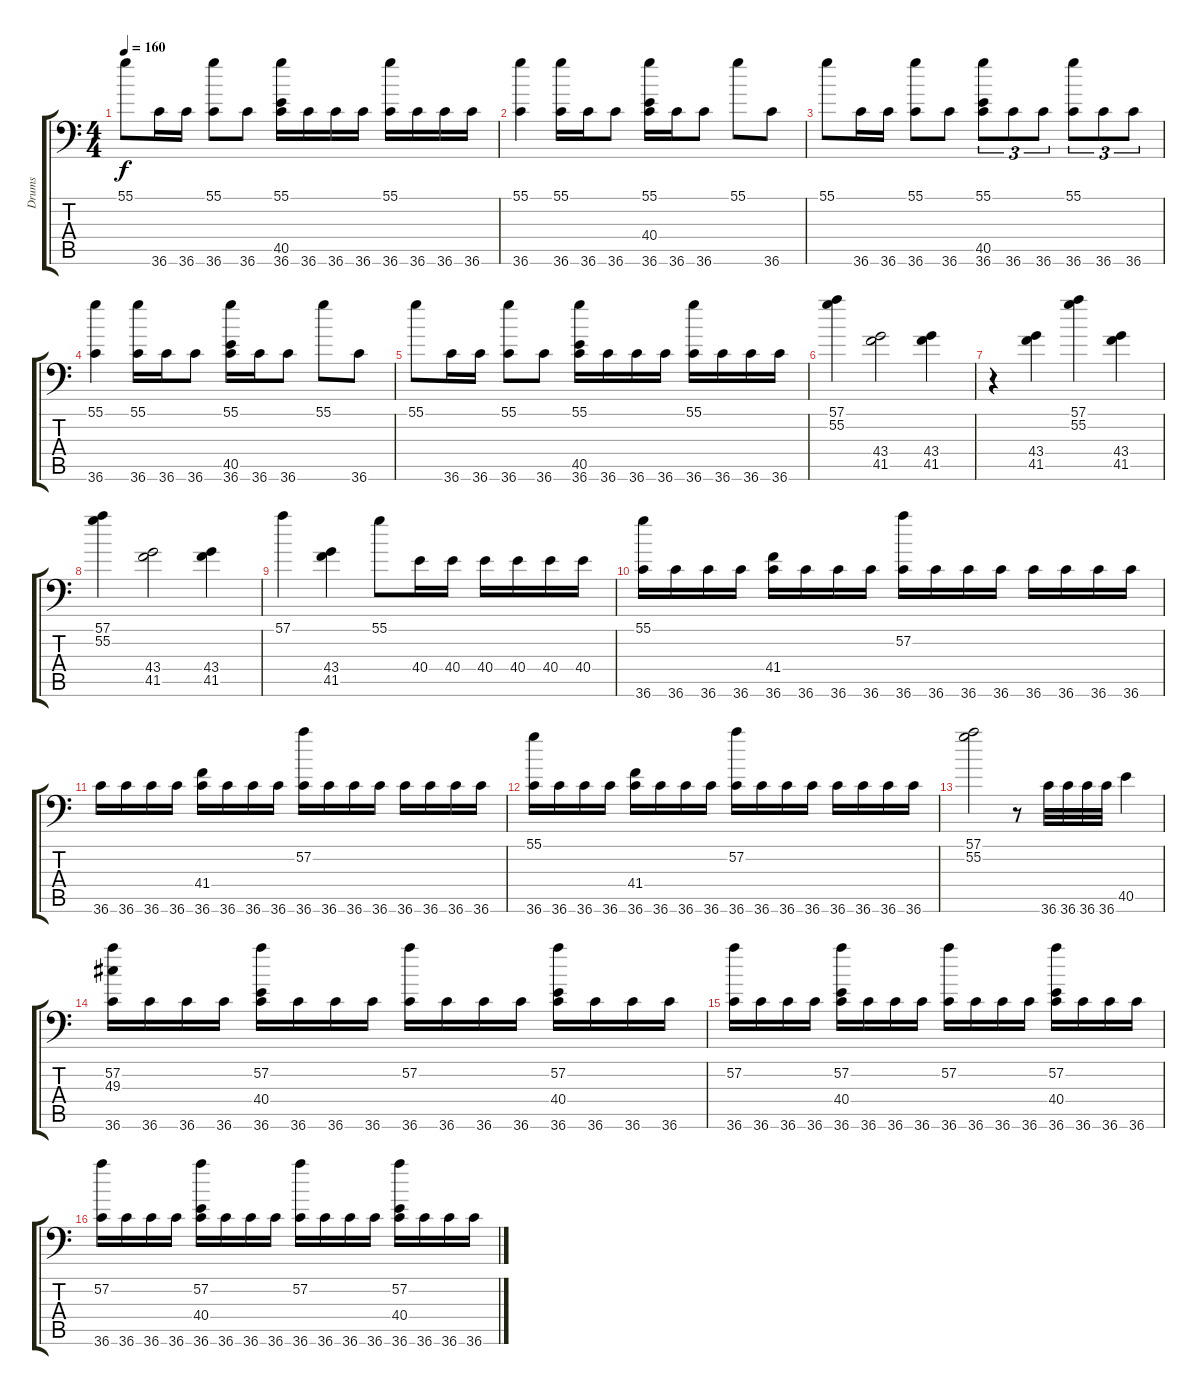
\track ("Drums" "Drums") {instrument acousticgrandpiano}
\staff {score tabs}
\tuning (C-1 C-1 C-1 C-1 C-1 C-1) {hide}
\ts (4 4)
\tempo 160
\clef f4
\ks c
55.1.8{dy f} 36.6.16 36.6.16 (55.1 36.6).8 36.6.8 (55.1 40.5 36.6).16 36.6.16 36.6.16 36.6.16 (55.1 36.6).16 36.6.16 36.6.16 36.6.16 |
(55.1 36.6).4 (55.1 36.6).16 36.6.16 36.6.8 (55.1 40.4 36.6).16 36.6.16 36.6.8 55.1.8 36.6.8 |
55.1.8 36.6.16 36.6.16 (55.1 36.6).8 36.6.8 (55.1 40.5 36.6).8{tu (3 2)} 36.6.8{tu (3 2)} 36.6.8{tu (3 2)} (55.1 36.6).8{tu (3 2)} 36.6.8{tu (3 2)} 36.6.8{tu (3 2)} |
(55.1 36.6).4 (55.1 36.6).16 36.6.16 36.6.8 (55.1 40.5 36.6).16 36.6.16 36.6.8 55.1.8 36.6.8 |
55.1.8 36.6.16 36.6.16 (55.1 36.6).8 36.6.8 (55.1 40.5 36.6).16 36.6.16 36.6.16 36.6.16 (55.1 36.6).16 36.6.16 36.6.16 36.6.16 |
(57.1 55.2).4 (43.4 41.5).2 (43.4 41.5).4 |
r.4 (43.4 41.5).4 (57.1 55.2).4 (43.4 41.5).4 |
(57.1 55.2).4 (43.4 41.5).2 (43.4 41.5).4 |
57.1.4 (43.4 41.5).4 55.1.8 40.4.16 40.4.16 40.4.16 40.4.16 40.4.16 40.4.16 |
(55.1 36.6).16 36.6.16 36.6.16 36.6.16 (41.4 36.6).16 36.6.16 36.6.16 36.6.16 (57.2 36.6).16 36.6.16 36.6.16 36.6.16 36.6.16 36.6.16 36.6.16 36.6.16 |
36.6.16 36.6.16 36.6.16 36.6.16 (41.4 36.6).16 36.6.16 36.6.16 36.6.16 (57.2 36.6).16 36.6.16 36.6.16 36.6.16 36.6.16 36.6.16 36.6.16 36.6.16 |
(55.1 36.6).16 36.6.16 36.6.16 36.6.16 (41.4 36.6).16 36.6.16 36.6.16 36.6.16 (57.2 36.6).16 36.6.16 36.6.16 36.6.16 36.6.16 36.6.16 36.6.16 36.6.16 |
(57.1 55.2).2 r.8 36.6.32 36.6.32 36.6.32 36.6.32 40.5.4 |
(57.2 49.3 36.6).16 36.6.16 36.6.16 36.6.16 (57.2 40.4 36.6).16 36.6.16 36.6.16 36.6.16 (57.2 36.6).16 36.6.16 36.6.16 36.6.16 (57.2 40.4 36.6).16 36.6.16 36.6.16 36.6.16 |
(57.2 36.6).16 36.6.16 36.6.16 36.6.16 (57.2 40.4 36.6).16 36.6.16 36.6.16 36.6.16 (57.2 36.6).16 36.6.16 36.6.16 36.6.16 (57.2 40.4 36.6).16 36.6.16 36.6.16 36.6.16 |
(57.2 36.6).16 36.6.16 36.6.16 36.6.16 (57.2 40.4 36.6).16 36.6.16 36.6.16 36.6.16 (57.2 36.6).16 36.6.16 36.6.16 36.6.16 (57.2 40.4 36.6).16 36.6.16 36.6.16 36.6.16
